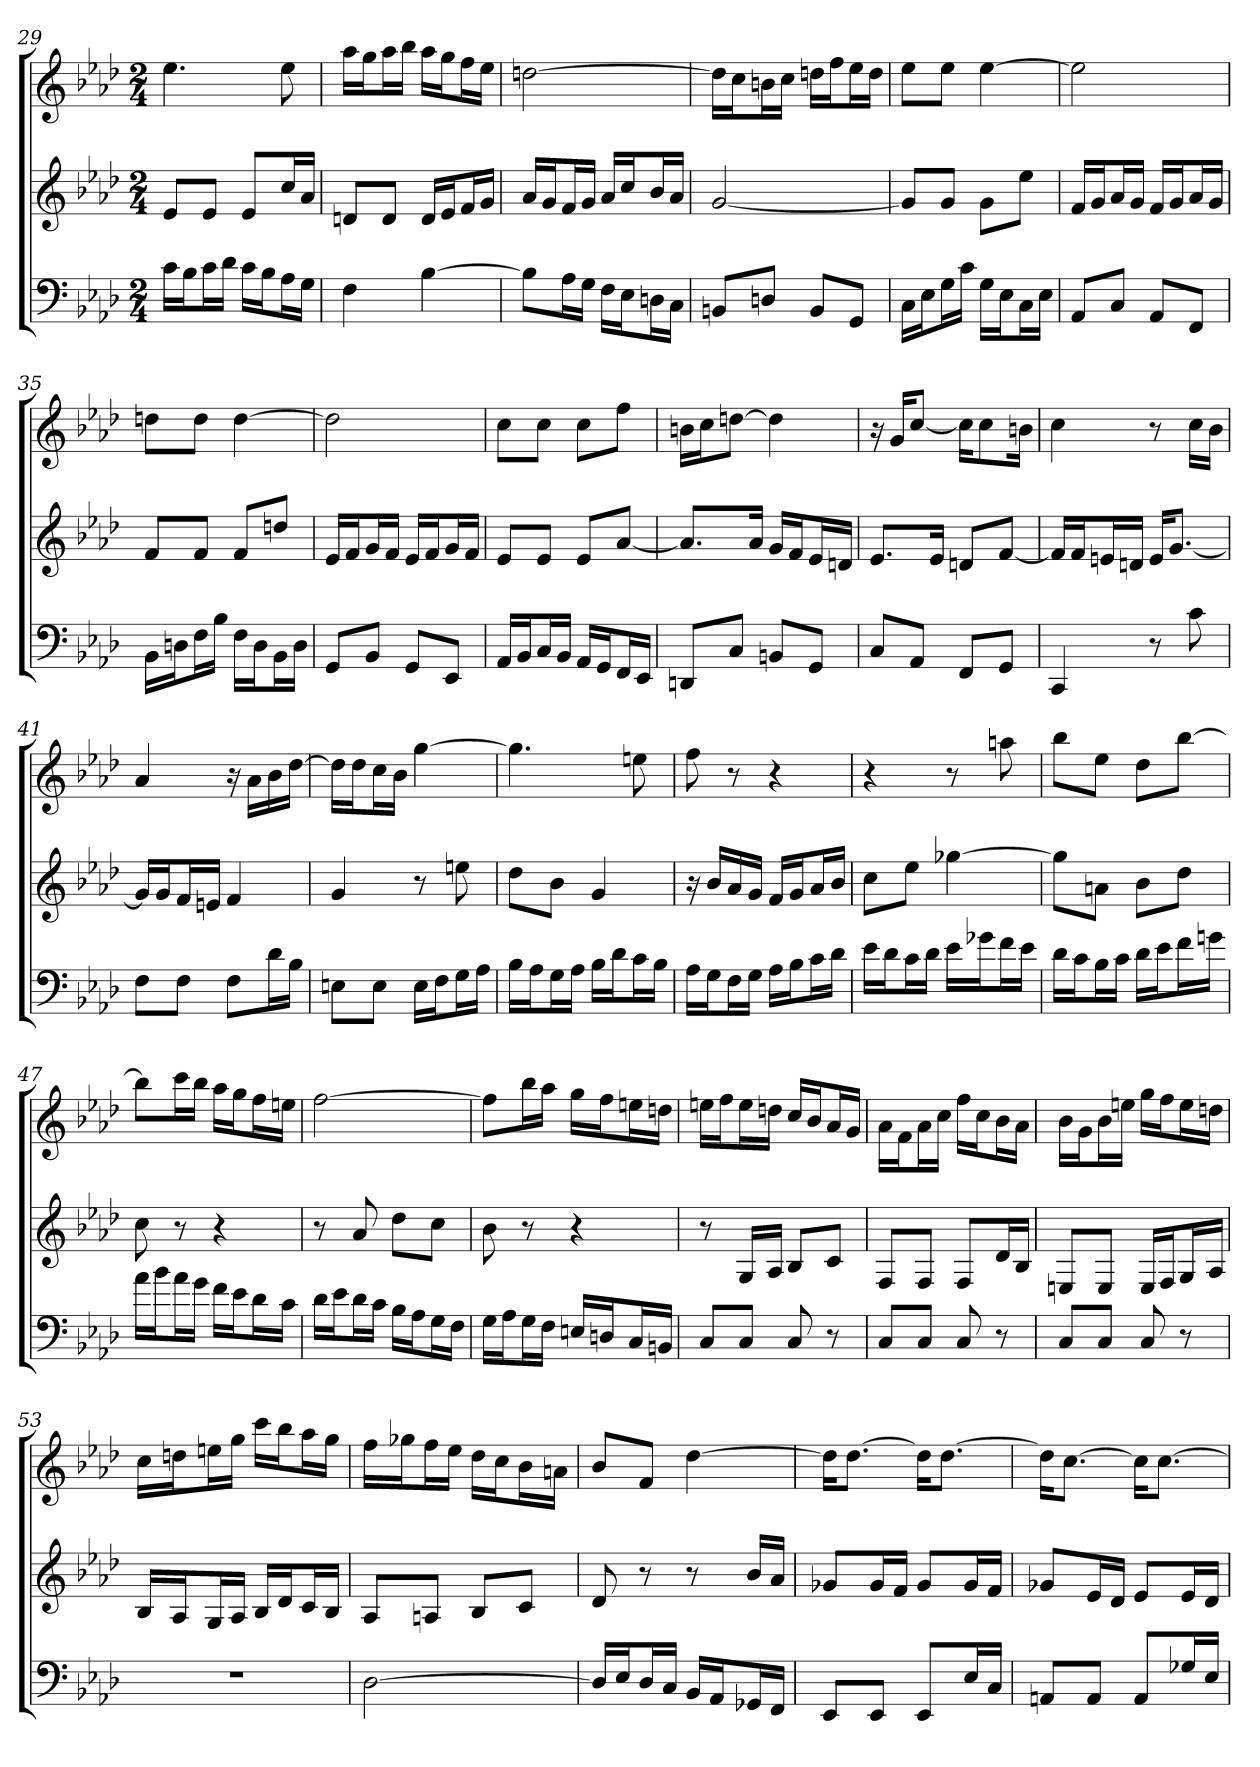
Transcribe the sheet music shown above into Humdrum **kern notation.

**kern	**kern	**kern
*part3	*part2	*part1
*staff3	*staff2	*staff1
*clefF4	*clefG2	*clefG2
*k[b-e-a-d-]	*k[b-e-a-d-]	*k[b-e-a-d-]
*f:	*f:	*f:
*M2/4	*M2/4	*M2/4
=29	=29	=29
16c\LL	8e-/L	4.ee-
16B-\J	.	.
16c\L	8e-/J	.
16d-\JJ	.	.
16c\LL	8e-/L	.
16B-\J	.	.
16A-\L	16cc/L	8ee-
16G\JJ	16a-/JJ	.
=30	=30	=30
4F	8dn/L	16aa-\LL
.	.	16gg\J
.	8d/J	16aa-\L
.	.	16bb-\JJ
[4B-	16d/LL	16aa-\LL
.	16e-/J	16gg\J
.	16f/L	16ff\L
.	16g/JJ	16ee-\JJ
=31	=31	=31
8B-\L]	16a-/LL	[2ddn
.	16g/J	.
16A-\L	16f/L	.
16G\JJ	16g/JJ	.
16F\LL	16a-/LL	.
16E-\J	16cc/J	.
16Dn\L	16b-/L	.
16C\JJ	16a-/JJ	.
=32	=32	=32
8BBn/L	[2g	16dd\LL]
.	.	16cc\J
8Dn/J	.	16bn\L
.	.	16cc\JJ
8BB/L	.	16ddn\LL
.	.	16ff\J
8GG/J	.	16ee-\L
.	.	16dd\JJ
=33	=33	=33
16C\LL	8g/L]	8ee-\L
16E-\J	.	.
16G\L	8g/J	8ee-\J
16c\JJ	.	.
16G\LL	8g\L	[4ee-
16E-\J	.	.
16C\L	8ee-\J	.
16E-\JJ	.	.
=34	=34	=34
8AA-/L	16f/LL	2ee-]
.	16g/J	.
8C/J	16a-/L	.
.	16g/JJ	.
8AA-/L	16f/LL	.
.	16g/J	.
8FF/J	16a-/L	.
.	16g/JJ	.
=35	=35	=35
16BB-\LL	8f/L	8ddn\L
16Dn\J	.	.
16F\L	8f/J	8dd\J
16B-\JJ	.	.
16F\LL	8f/L	[4dd
16D\J	.	.
16BB-\L	8ddn/J	.
16D\JJ	.	.
=36	=36	=36
8GG/L	16e-/LL	2dd]
.	16f/J	.
8BB-/J	16g/L	.
.	16f/JJ	.
8GG/L	16e-/LL	.
.	16f/J	.
8EE-/J	16g/L	.
.	16f/JJ	.
=37	=37	=37
16AA-/LL	8e-/L	8cc\L
16BB-/J	.	.
16C/L	8e-/J	8cc\J
16BB-/JJ	.	.
16AA-/LL	8e-/L	8cc\L
16GG/J	.	.
16FF/L	[8a-/J	8ff\J
16EE-/JJ	.	.
=38	=38	=38
8DDn/L	8.a-/L]	16bn\LL
.	.	16cc\J
8C/J	.	[8ddn\J
.	16a-/Jk	.
8BBn/L	16g/LL	4dd]
.	16f/J	.
8GG/J	16e-/L	.
.	16dn/JJ	.
=39	=39	=39
8C/L	8.e-/L	16r
.	.	16g/KL
8AA-/J	.	[8cc/J
.	16e-/Jk	.
8FF/L	8dn/L	16cc\KL]
.	.	8cc\
8GG/J	[8f/J	.
.	.	16bn\Jk
=40	=40	=40
4CC	16f/LL]	4cc
.	16f/J	.
.	16en/L	.
.	16dn/JJ	.
8r	16e/KL	8r
.	[8.g/J	.
8c	.	16cc\LL
.	.	16b-\JJ
=41	=41	=41
8F\L	16g/LL]	4a-
.	16g/J	.
8F\J	16f/L	.
.	16en/JJ	.
8F\L	4f	16r
.	.	16a-\LL
16d-\L	.	16b-\
16B-\JJ	.	[16dd-\JJ
=42	=42	=42
8En\L	4g	16dd-\LL]
.	.	16dd-\J
8E\J	.	16cc\L
.	.	16b-\JJ
16E\LL	8r	[4gg
16F\J	.	.
16G\L	8een	.
16A-\JJ	.	.
=43	=43	=43
16B-\LL	8dd-\L	4.gg]
16A-\J	.	.
16G\L	8b-\J	.
16A-\JJ	.	.
16B-\LL	4g	.
16d-\J	.	.
16c\L	.	8een
16B-\JJ	.	.
=44	=44	=44
16A-\LL	16r	8ff
16G\J	16b-/LL	.
16F\L	16a-/	8r
16G\JJ	16g/JJ	.
16A-\LL	16f/LL	4r
16B-\J	16g/J	.
16c\L	16a-/L	.
16d-\JJ	16b-/JJ	.
=45	=45	=45
16e-\LL	8cc\L	4r
16d-\J	.	.
16c\L	8ee-\J	.
16d-\JJ	.	.
16e-\LL	[4gg-X	8r
16g-X\J	.	.
16f\L	.	8aan
16e-\JJ	.	.
=46	=46	=46
16d-\LL	8gg-\L]	8bb-\L
16c\J	.	.
16B-\L	8an\J	8ee-\J
16c\JJ	.	.
16d-\LL	8b-\L	8dd-\L
16e-\J	.	.
16f\L	8dd-\J	[8bb-\J
16gn\JJ	.	.
=47	=47	=47
16a-\LL	8cc	8bb-\L]
16b-\J	.	.
16a-\L	8r	16ccc\L
16g\JJ	.	16bb-\JJ
16f\LL	4r	16aa-\LL
16e-\J	.	16gg\J
16d-\L	.	16ff\L
16c\JJ	.	16een\JJ
=48	=48	=48
16d-\LL	8r	[2ff
16e-\J	.	.
16d-\L	8a-	.
16c\JJ	.	.
16B-\LL	8dd-\L	.
16A-\J	.	.
16G\L	8cc\J	.
16F\JJ	.	.
=49	=49	=49
16G\LL	8b-	8ff\L]
16A-\J	.	.
16G\L	8r	16bb-\L
16F\JJ	.	16aa-\JJ
16En/LL	4r	16gg\LL
16Dn/J	.	16ff\J
16C/L	.	16een\L
16BBn/JJ	.	16ddn\JJ
=50	=50	=50
8C/L	8r	16een\LL
.	.	16ff\J
8C/J	16G/LL	16ee\L
.	16A-/JJ	16ddn\JJ
8C	8B-/L	16cc/LL
.	.	16b-/J
8r	8c/J	16a-/L
.	.	16g/JJ
=51	=51	=51
8C/L	8F/L	16a-\LL
.	.	16f\J
8C/J	8F/J	16a-\L
.	.	16cc\JJ
8C	8F/L	16ff\LL
.	.	16cc\J
8r	16d-/L	16b-\L
.	16B-/JJ	16a-\JJ
=52	=52	=52
8C/L	8En/L	16b-\LL
.	.	16g\J
8C/J	8E/J	16b-\L
.	.	16een\JJ
8C	16E/LL	16gg\LL
.	16F/J	16ff\J
8r	16G/L	16ee\L
.	16A-/JJ	16ddn\JJ
=53	=53	=53
*	*	*^
2r	16B-/LL	16cc\LL	2ryy
.	16A-/J	16ddn\J	.
.	16G/L	16een\L	.
.	16A-/JJ	16gg\JJ	.
.	16B-/LL	16ccc\LL	.
.	16d-/J	16bb-\J	.
.	16c/L	16aa-\L	.
.	16B-/JJ	16gg\JJ	.
*	*	*v	*v
=54	=54	=54
[2D-	8A-/L	16ff\LL
.	.	16gg-X\J
.	8An/J	16ff\L
.	.	16ee-\JJ
.	8B-/L	16dd-\LL
.	.	16cc\J
.	8c/J	16b-\L
.	.	16an\JJ
=55	=55	=55
16D-/LL]	8d-	8b-/L
16E-/J	.	.
16D-/L	8r	8f/J
16C/JJ	.	.
16BB-/LL	8r	[4dd-
16AA-/J	.	.
16GG-X/L	16b-/LL	.
16FF/JJ	16a-/JJ	.
=56	=56	=56
8EE-/L	8g-X/L	16dd-\KL]
.	.	[8.dd-\J
8EE-/J	16g-/L	.
.	16f/JJ	.
8EE-/L	8g-/L	16dd-\KL]
.	.	[8.dd-\J
16E-/L	16g-/L	.
16C/JJ	16f/JJ	.
=57	=57	=57
8AAn/L	8g-X/L	16dd-\KL]
.	.	[8.cc\J
8AA/J	16e-/L	.
.	16d-/JJ	.
8AA/L	8e-/L	16cc\KL]
.	.	[8.cc\J
16G-X/L	16e-/L	.
16E-/JJ	16d-/JJ	.
=	=	=
*-	*-	*-
